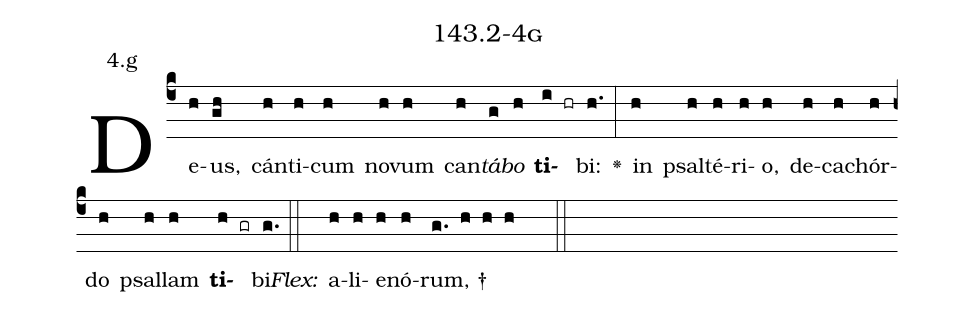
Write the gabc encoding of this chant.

name: 143.2-4g;
annotation: 4.g;
%%
(c4)De(h)us,(gh) cán(h)ti(h)cum(h) no(h)vum(h) can(h)<i>tá</i>(g)<i>bo</i>(h) <b>ti</b>(i hr)bi:(h.) <v>\greheightstar</v>(:) in(h) psal(h)té(h)ri(h)o,(h) de(h)ca(h)chór(h)do(h) psal(h)lam(h) <b>ti</b>(h gr)bi.(g.) (::)
<i>Flex:</i>()  a(h)li(h)e(h)nó(h)rum, †(g. h h h  ::)

%E(h) u(h) o(h) u(h) a(h) e.(g.) (::)
